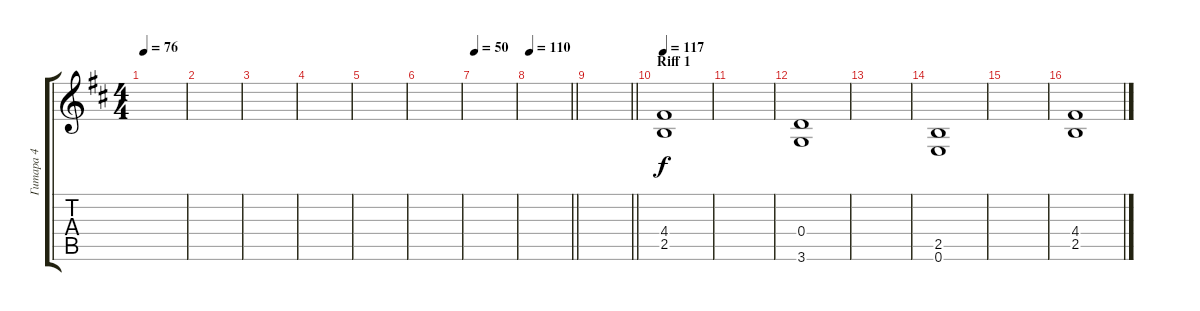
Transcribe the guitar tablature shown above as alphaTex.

\track ("Гитара 4" "Гитара 4") {instrument distortionguitar}
\staff {score tabs}
\tuning (E4 B3 G3 D3 A2 E2) {hide}
\ts (4 4)
\tempo 76
\clef g2
\ks d
|
|
|
|
|
|
\tempo 50
|
\tempo 110
\barLineRight lightlight
|
\barLineRight lightlight
|
\section ("" "Riff 1")
\tempo 117
(4.4 2.5).1 |
|
(0.4 3.6).1 |
|
(2.5 0.6).1 |
|
(4.4 2.5).1
